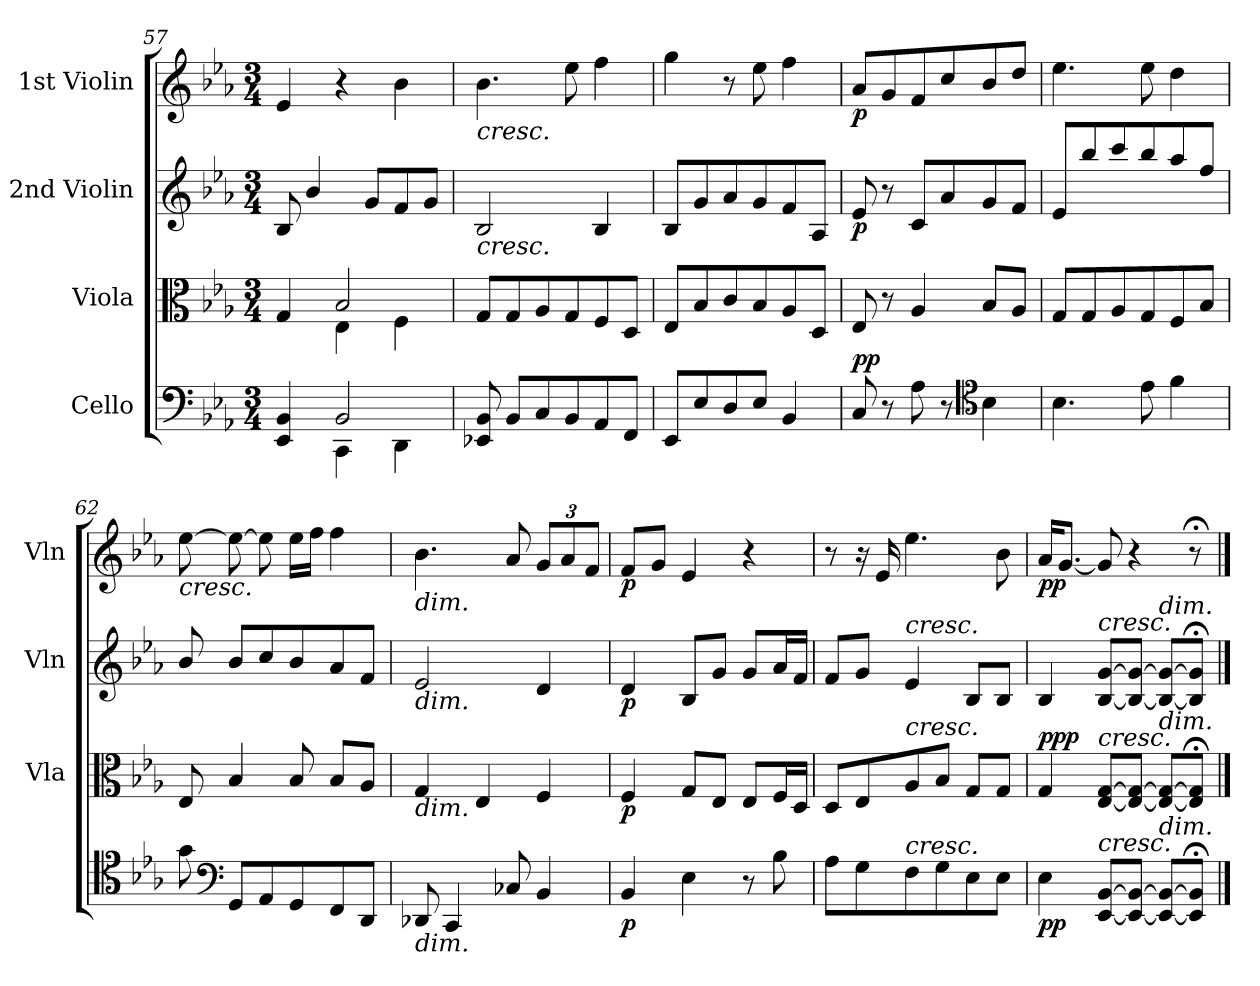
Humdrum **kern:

**kern	**dynam	**kern	**dynam	**kern	**dynam	**kern	**dynam
*part4	*part4	*part3	*part3	*part2	*part2	*part1	*part1
*staff4	*staff4	*staff3	*staff3	*staff2	*staff2	*staff1	*staff1
*I"Cello	*	*I"Viola	*	*I"2nd Violin	*	*I"1st Violin	*
*	*	*I'Vla	*	*I'Vln	*	*I'Vln	*
*clefF4	*	*clefC3	*	*clefG2	*	*clefG2	*
*k[b-e-a-]	*	*k[b-e-a-]	*	*k[b-e-a-]	*	*k[b-e-a-]	*
*E-:	*	*E-:	*	*E-:	*	*E-:	*
*M3/4	*	*M3/4	*	*M3/4	*	*M3/4	*
=57	=57	=57	=57	=57	=57	=57	=57
*^	*	*^	*	*	*	*	*
4EE-/ 4BB-/	4ryy	.	4G/	4ryy	.	8B-/	.	4e-/	.
.	.	.	.	.	.	4b-/	.	.	.
2BB-/	4CC\	.	2B-/	4E-\	.	.	.	4r	.
.	.	.	.	.	.	8g/L	.	.	.
.	4DD\	.	.	4F\	.	8f/	.	4b-\	.
.	.	.	.	.	.	8g/J	.	.	.
*v	*v	*	*	*	*	*	*	*	*
*	*	*v	*v	*	*	*	*	*
=58	=58	=58	=58	=58	=58	=58	=58
!	!	!	!	!	!	!LO:TX:b:i:t=cresc.	!
!	!	!	!	!LO:TX:b:i:t=cresc.	!	!	!
8EE-X/ 8BB-/	.	8G/L	.	2B-/	.	4.b-\	.
8BB-/L	.	8G/	.	.	.	.	.
8C/	.	8A-/	.	.	.	.	.
8BB-/	.	8G/	.	.	.	8ee-\	.
8AA-/	.	8F/	.	4B-/	.	4ff\	.
8FF/J	.	8D/J	.	.	.	.	.
=59	=59	=59	=59	=59	=59	=59	=59
8EE-/L	.	8E-/L	.	8B-/L	.	4gg\	.
8E-/	.	8B-/	.	8g/	.	.	.
8D/	.	8c/	.	8a-/	.	8r	.
8E-/J	.	8B-/	.	8g/	.	8ee-\	.
4BB-/	.	8A-/	.	8f/	.	4ff\	.
.	.	8D/J	.	8A-/J	.	.	.
!!LO:PB:g=z
=60	=60	=60	=60	=60	=60	=60	=60
!	!LO:DY:b	!	!	!	!	!	!
!	!LO:DY:n=1:a	!	!	!	!LO:DY:b	!	!LO:DY:b
8C/	p p	8E-/	.	8e-/	p	8a-/L	p
8r	.	8r	.	8r	.	8g/	.
8A-\	.	4A-/	.	8c/L	.	8f/	.
8r	.	.	.	8a-/	.	8cc/	.
*clefC4	*	*	*	*	*	*	*
4B-\	.	8B-/L	.	8g/	.	8b-/	.
.	.	8A-/J	.	8f/J	.	8dd/J	.
!!LO:LB:g=z
=61	=61	=61	=61	=61	=61	=61	=61
4.B-\	.	8G/L	.	8e-/L	.	4.ee-\	.
.	.	8G/	.	8bb-/	.	.	.
.	.	8A-/	.	8ccc/	.	.	.
8e-\	.	8G/	.	8bb-/	.	8ee-\	.
4f\	.	8F/	.	8aa-/	.	4dd\	.
.	.	8B-/J	.	8ff/J	.	.	.
=62	=62	=62	=62	=62	=62	=62	=62
!	!	!	!	!	!	!LO:TX:b:i:t=cresc.	!
8g\	.	8E-/	.	8b-/	.	[8ee-\	.
*clefF4	*	*	*	*	*	*	*
8GG/L	.	4B-/	.	8b-/L	.	8ee-\_	.
8AA-/	.	.	.	8cc/	.	8ee-\]	.
8GG/	.	8B-/	.	8b-/	.	16ee-\LL	.
.	.	.	.	.	.	16ff\JJ	.
8FF/	.	8B-/L	.	8a-/	.	4ff\	.
8DD/J	.	8A-/J	.	8f/J	.	.	.
=63	=63	=63	=63	=63	=63	=63	=63
!	!	!	!	!	!	!LO:TX:b:i:t=dim.	!
!	!	!	!	!LO:TX:b:i:t=dim.	!	!	!
!	!	!LO:TX:b:i:t=dim.	!	!	!	!	!
!LO:TX:b:i:t=dim.	!	!	!	!	!	!	!
8DD-X/	.	4G/	.	2e-/	.	4.b-\	.
4CC/	.	.	.	.	.	.	.
.	.	4E-/	.	.	.	.	.
8C-X/	.	.	.	.	.	8a-/	.
*	*	*	*	*	*	*Xbrackettup	*
4BB-/	.	4F/	.	4d/	.	12g/L	.
.	.	.	.	.	.	12a-/	.
.	.	.	.	.	.	12f/J	.
=64	=64	=64	=64	=64	=64	=64	=64
!	!LO:DY:b	!	!LO:DY:b	!	!LO:DY:b	!	!LO:DY:b
4BB-/	p	4F/	p	4d/	p	8f/L	p
.	.	.	.	.	.	8g/J	.
4E-\	.	8G/L	.	8B-/L	.	4e-/	.
.	.	8E-/J	.	8g/J	.	.	.
8r	.	8E-/L	.	8g/L	.	4r	.
8B-\	.	16F/L	.	16a-/L	.	.	.
.	.	16D/JJ	.	16f/JJ	.	.	.
=65	=65	=65	=65	=65	=65	=65	=65
8A-\L	.	8D/L	.	8f/L	.	8r	.
8G\	.	8E-/	.	8g/J	.	16r	.
.	.	.	.	.	.	16e-/	.
!	!	!	!	!LO:TX:a:i:t=cresc.	!	!	!
!	!	!LO:TX:a:i:t=cresc.	!	!	!	!	!
!LO:TX:a:i:t=cresc.	!	!	!	!	!	!	!
8F\	.	8A-/	.	4e-/	.	4.ee-\	.
8G\	.	8B-/J	.	.	.	.	.
8E-\	.	8G/L	.	8B-/L	.	.	.
8E-\J	.	8G/J	.	8B-/J	.	8b-\	.
!!LO:LB:g=z
=66	=66	=66	=66	=66	=66	=66	=66
!	!LO:DY:b	!	!LO:DY:a	!	!	!	!
!	!	!	!LO:DY:n=1:b	!	!	!	!LO:DY:b
4E-\	pp	4G/	p pp	4B-/	.	16a-/KL	pp
.	.	.	.	.	.	[8.g/J	.
!	!	!	!	!LO:TX:a:i:t=cresc.	!	!	!
!	!	!LO:TX:a:i:t=cresc.	!	!	!	!	!
!LO:TX:a:i:t=cresc.	!	!	!	!	!	!	!
[8EE-/ [8BB-/L	.	[8E-/ [8G/L	.	[8B-/ [8g/L	.	8g/]	.
8EE-/_ 8BB-/_J	.	8E-/_ 8G/_J	.	8B-/_ 8g/_J	.	4r	.
!	!	!	!	!LO:TX:a:i:t=dim.	!	!	!
!	!	!LO:TX:a:i:t=dim.	!	!	!	!	!
!LO:TX:a:i:t=dim.	!	!	!	!	!	!	!
8EE-/_ 8BB-/_L	.	8E-/_ 8G/_L	.	8B-/_ 8g/_L	.	.	.
8EE-/];< 8BB-/];<J	.	8E-/];< 8G/];<J	.	8B-/];< 8g/];<J	.	8r;<	.
==	==	==	==	==	==	==	==
*-	*-	*-	*-	*-	*-	*-	*-
